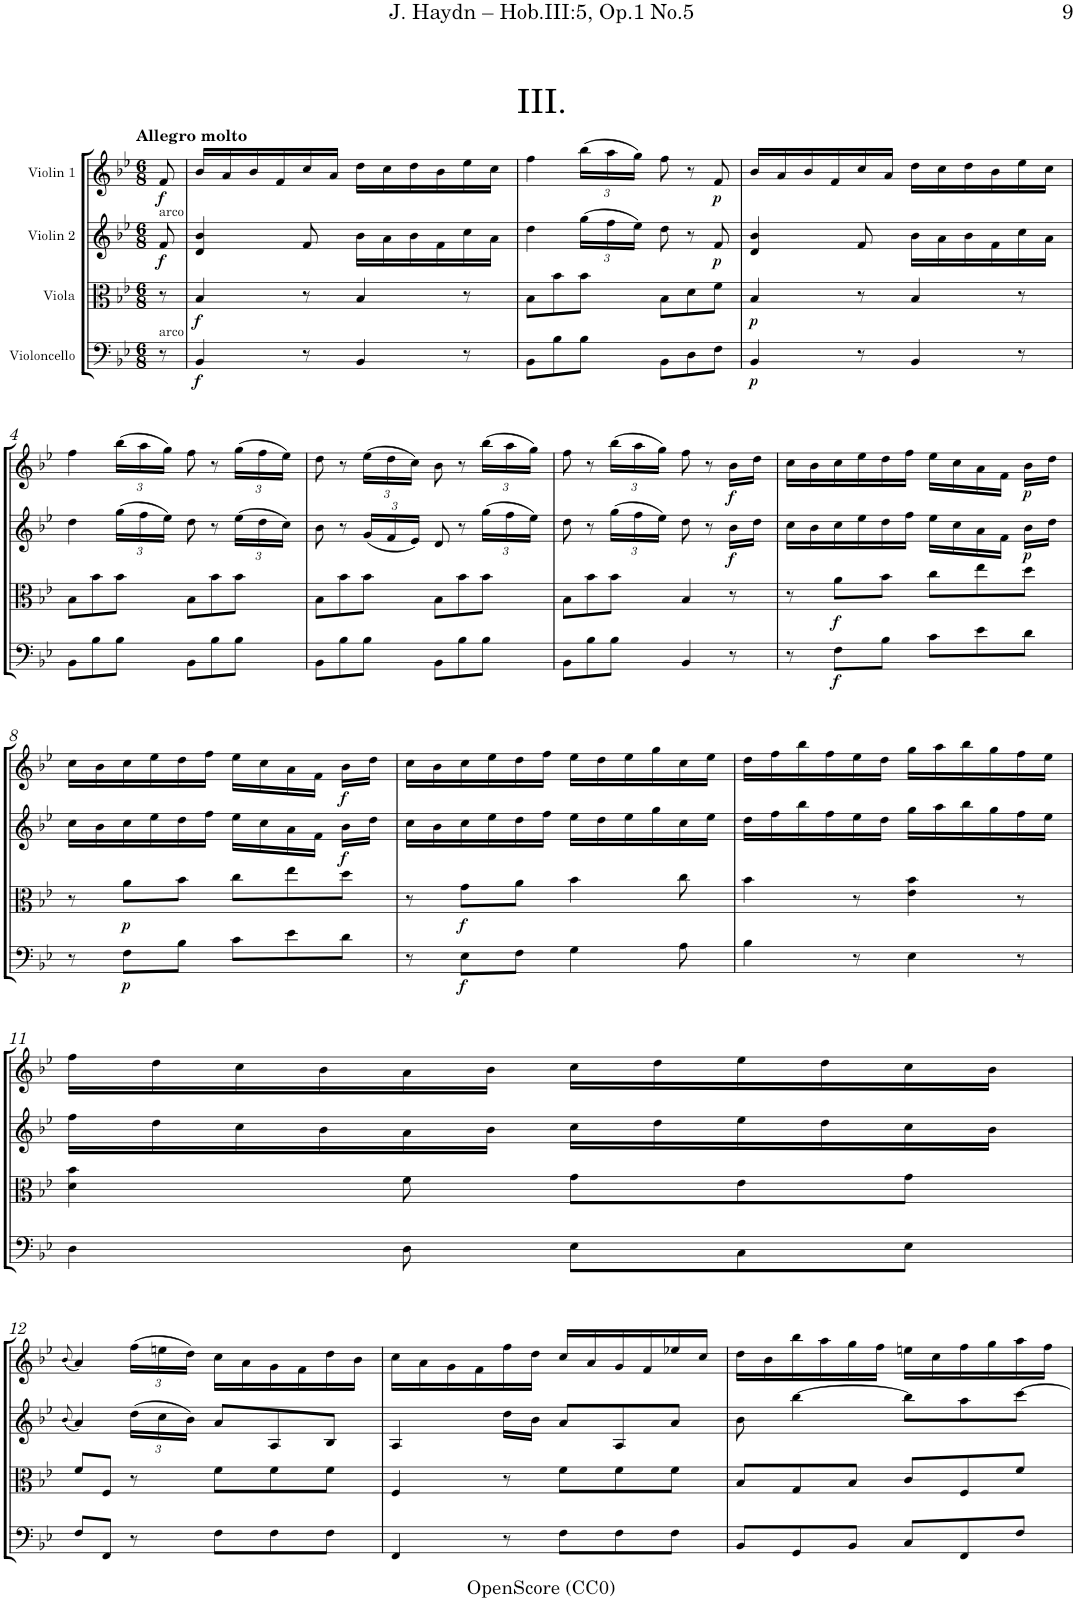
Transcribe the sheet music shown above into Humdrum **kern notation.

**kern	**dynam	**kern	**dynam	**kern	**dynam	**kern	**dynam
*part4	*part4	*part3	*part3	*part2	*part2	*part1	*part1
*staff4	*staff4	*staff3	*staff3	*staff2	*staff2	*staff1	*staff1
*I"Violoncello	*	*I"Viola	*	*I"Violin 2	*	*I"Violin 1	*
*I'Vc	*	*I'Vla	*	*I'Vln	*	*I'Vln	*
!!LO:PB:g=z
*clefF4	*	*clefC3	*	*clefG2	*	*clefG2	*
*k[b-e-]	*	*k[b-e-]	*	*k[b-e-]	*	*k[b-e-]	*
*M6/8	*	*M6/8	*	*M6/8	*	*M6/8	*
=	=	=	=	=	=	=	=
!	!	!	!	!	!	!LO:TX:a:t=III.	!
!	!	!	!	!	!	!LO:TX:a:B:t=Allegro molto	!
!	!	!	!	!LO:TX:a:t=arco	!	!	!
!LO:TX:a:t=arco	!	!	!	!	!	!	!
!	!	!	!	!	!LO:DY:b	!	!LO:DY:b
8r	.	8r	.	8f/	f	8f/	f
=1	=1	=1	=1	=1	=1	=1	=1
!	!LO:DY:b	!	!LO:DY:b	!	!	!	!
4BB-/	f	4B-/	f	4d/ 4b-/	.	16b-/LL	.
.	.	.	.	.	.	16a/	.
.	.	.	.	.	.	16b-/	.
.	.	.	.	.	.	16f/	.
8r	.	8r	.	8f/	.	16cc/	.
.	.	.	.	.	.	16a/JJ	.
4BB-/	.	4B-/	.	16b-\LL	.	16dd\LL	.
.	.	.	.	16a\	.	16cc\	.
.	.	.	.	16b-\	.	16dd\	.
.	.	.	.	16f\	.	16b-\	.
8r	.	8r	.	16cc\	.	16ee-\	.
.	.	.	.	16a\JJ	.	16cc\JJ	.
=2	=2	=2	=2	=2	=2	=2	=2
8BB-\L	.	8B-\L	.	4dd\	.	4ff\	.
8B-\	.	8b-\	.	.	.	.	.
*	*	*	*	*Xbrackettup	*	*Xbrackettup	*
8B-\J	.	8b-\J	.	(24gg\LL	.	(24bb-\LL	.
.	.	.	.	24ff\	.	24aa\	.
.	.	.	.	24ee-\JJ)	.	24gg\JJ)	.
8BB-\L	.	8B-\L	.	8dd\	.	8ff\	.
8D\	.	8d\	.	8r	.	8r	.
!	!	!	!	!	!LO:DY:b	!	!LO:DY:b
8F\J	.	8f\J	.	8f/	p	8f/	p
=3	=3	=3	=3	=3	=3	=3	=3
!	!LO:DY:b	!	!LO:DY:b	!	!	!	!
4BB-/	p	4B-/	p	4d/ 4b-/	.	16b-/LL	.
.	.	.	.	.	.	16a/	.
.	.	.	.	.	.	16b-/	.
.	.	.	.	.	.	16f/	.
8r	.	8r	.	8f/	.	16cc/	.
.	.	.	.	.	.	16a/JJ	.
4BB-/	.	4B-/	.	16b-\LL	.	16dd\LL	.
.	.	.	.	16a\	.	16cc\	.
.	.	.	.	16b-\	.	16dd\	.
.	.	.	.	16f\	.	16b-\	.
8r	.	8r	.	16cc\	.	16ee-\	.
.	.	.	.	16a\JJ	.	16cc\JJ	.
!!LO:LB:g=z
=4	=4	=4	=4	=4	=4	=4	=4
8BB-\L	.	8B-\L	.	4dd\	.	4ff\	.
8B-\	.	8b-\	.	.	.	.	.
8B-\J	.	8b-\J	.	(24gg\LL	.	(24bb-\LL	.
.	.	.	.	24ff\	.	24aa\	.
.	.	.	.	24ee-\JJ)	.	24gg\JJ)	.
8BB-\L	.	8B-\L	.	8dd\	.	8ff\	.
8B-\	.	8b-\	.	8r	.	8r	.
8B-\J	.	8b-\J	.	(24ee-\LL	.	(24gg\LL	.
.	.	.	.	24dd\	.	24ff\	.
.	.	.	.	24cc\JJ)	.	24ee-\JJ)	.
=5	=5	=5	=5	=5	=5	=5	=5
8BB-\L	.	8B-\L	.	8b-\	.	8dd\	.
8B-\	.	8b-\	.	8r	.	8r	.
8B-\J	.	8b-\J	.	(24g/LL	.	(24ee-\LL	.
.	.	.	.	24f/	.	24dd\	.
.	.	.	.	24e-/JJ)	.	24cc\JJ)	.
8BB-\L	.	8B-\L	.	8d/	.	8b-\	.
8B-\	.	8b-\	.	8r	.	8r	.
8B-\J	.	8b-\J	.	(24gg\LL	.	(24bb-\LL	.
.	.	.	.	24ff\	.	24aa\	.
.	.	.	.	24ee-\JJ)	.	24gg\JJ)	.
=6	=6	=6	=6	=6	=6	=6	=6
8BB-\L	.	8B-\L	.	8dd\	.	8ff\	.
8B-\	.	8b-\	.	8r	.	8r	.
8B-\J	.	8b-\J	.	(24gg\LL	.	(24bb-\LL	.
.	.	.	.	24ff\	.	24aa\	.
.	.	.	.	24ee-\JJ)	.	24gg\JJ)	.
4BB-/	.	4B-/	.	8dd\	.	8ff\	.
.	.	.	.	8r	.	8r	.
!	!	!	!	!	!LO:DY:b	!	!LO:DY:b
8r	.	8r	.	16b-\LL	f	16b-\LL	f
.	.	.	.	16dd\JJ	.	16dd\JJ	.
=7	=7	=7	=7	=7	=7	=7	=7
8r	.	8r	.	16cc\LL	.	16cc\LL	.
.	.	.	.	16b-\	.	16b-\	.
!	!LO:DY:b	!	!LO:DY:b	!	!	!	!
8F\L	f	8a\L	f	16cc\	.	16cc\	.
.	.	.	.	16ee-\	.	16ee-\	.
8B-\J	.	8b-\J	.	16dd\	.	16dd\	.
.	.	.	.	16ff\JJ	.	16ff\JJ	.
8c\L	.	8cc\L	.	16ee-\LL	.	16ee-\LL	.
.	.	.	.	16cc\	.	16cc\	.
8e-\	.	8ee-\	.	16a\	.	16a\	.
.	.	.	.	16f\JJ	.	16f\JJ	.
!	!	!	!	!	!LO:DY:b	!	!LO:DY:b
8d\J	.	8dd\J	.	16b-\LL	p	16b-\LL	p
.	.	.	.	16dd\JJ	.	16dd\JJ	.
!!LO:LB:g=z
=8	=8	=8	=8	=8	=8	=8	=8
8r	.	8r	.	16cc\LL	.	16cc\LL	.
.	.	.	.	16b-\	.	16b-\	.
!	!LO:DY:b	!	!LO:DY:b	!	!	!	!
8F\L	p	8a\L	p	16cc\	.	16cc\	.
.	.	.	.	16ee-\	.	16ee-\	.
8B-\J	.	8b-\J	.	16dd\	.	16dd\	.
.	.	.	.	16ff\JJ	.	16ff\JJ	.
8c\L	.	8cc\L	.	16ee-\LL	.	16ee-\LL	.
.	.	.	.	16cc\	.	16cc\	.
8e-\	.	8ee-\	.	16a\	.	16a\	.
.	.	.	.	16f\JJ	.	16f\JJ	.
!	!	!	!	!	!LO:DY:b	!	!LO:DY:b
8d\J	.	8dd\J	.	16b-\LL	f	16b-\LL	f
.	.	.	.	16dd\JJ	.	16dd\JJ	.
=9	=9	=9	=9	=9	=9	=9	=9
8r	.	8r	.	16cc\LL	.	16cc\LL	.
.	.	.	.	16b-\	.	16b-\	.
!	!LO:DY:b	!	!LO:DY:b	!	!	!	!
8E-\L	f	8g\L	f	16cc\	.	16cc\	.
.	.	.	.	16ee-\	.	16ee-\	.
8F\J	.	8a\J	.	16dd\	.	16dd\	.
.	.	.	.	16ff\JJ	.	16ff\JJ	.
4G\	.	4b-\	.	16ee-\LL	.	16ee-\LL	.
.	.	.	.	16dd\	.	16dd\	.
.	.	.	.	16ee-\	.	16ee-\	.
.	.	.	.	16gg\	.	16gg\	.
8A\	.	8cc\	.	16cc\	.	16cc\	.
.	.	.	.	16ee-\JJ	.	16ee-\JJ	.
=10	=10	=10	=10	=10	=10	=10	=10
4B-\	.	4b-\	.	16dd\LL	.	16dd\LL	.
.	.	.	.	16ff\	.	16ff\	.
.	.	.	.	16bb-\	.	16bb-\	.
.	.	.	.	16ff\	.	16ff\	.
8r	.	8r	.	16ee-\	.	16ee-\	.
.	.	.	.	16dd\JJ	.	16dd\JJ	.
4E-\	.	4e-\ 4b-\	.	16gg\LL	.	16gg\LL	.
.	.	.	.	16aa\	.	16aa\	.
.	.	.	.	16bb-\	.	16bb-\	.
.	.	.	.	16gg\	.	16gg\	.
8r	.	8r	.	16ff\	.	16ff\	.
.	.	.	.	16ee-\JJ	.	16ee-\JJ	.
!!LO:LB:g=z
=11	=11	=11	=11	=11	=11	=11	=11
4D\	.	4d\ 4b-\	.	16ff\LL	.	16ff\LL	.
.	.	.	.	16dd\	.	16dd\	.
.	.	.	.	16cc\	.	16cc\	.
.	.	.	.	16b-\	.	16b-\	.
8D\	.	8f\	.	16a\	.	16a\	.
.	.	.	.	16b-\JJ	.	16b-\JJ	.
8E-\L	.	8g\L	.	16cc\LL	.	16cc\LL	.
.	.	.	.	16dd\	.	16dd\	.
8C\	.	8e-\	.	16ee-\	.	16ee-\	.
.	.	.	.	16dd\	.	16dd\	.
8E-\J	.	8g\J	.	16cc\	.	16cc\	.
.	.	.	.	16b-\JJ	.	16b-\JJ	.
!!LO:LB:g=z
=12	=12	=12	=12	=12	=12	=12	=12
.	.	.	.	(8qb-/	.	(8qb-/	.
8F/L	.	8f/L	.	4a/)	.	4a/)	.
8FF/J	.	8F/J	.	.	.	.	.
8r	.	8r	.	(24dd\LL	.	(24ff\LL	.
.	.	.	.	24cc\	.	24een\	.
.	.	.	.	24b-\JJ)	.	24dd\JJ)	.
8F\L	.	8f\L	.	8a/L	.	16cc\LL	.
.	.	.	.	.	.	16a\	.
8F\	.	8f\	.	8A/	.	16g\	.
.	.	.	.	.	.	16f\	.
8F\J	.	8f\J	.	8B-/J	.	16dd\	.
.	.	.	.	.	.	16b-\JJ	.
=13	=13	=13	=13	=13	=13	=13	=13
4FF/	.	4F/	.	4A/	.	16cc\LL	.
.	.	.	.	.	.	16a\	.
.	.	.	.	.	.	16g\	.
.	.	.	.	.	.	16f\	.
8r	.	8r	.	16dd\LL	.	16ff\	.
.	.	.	.	16b-\JJ	.	16dd\JJ	.
8F\L	.	8f\L	.	8a/L	.	16cc/LL	.
.	.	.	.	.	.	16a/	.
8F\	.	8f\	.	8A/	.	16g/	.
.	.	.	.	.	.	16f/	.
8F\J	.	8f\J	.	8a/J	.	16ee-X/	.
.	.	.	.	.	.	16cc/JJ	.
=14	=14	=14	=14	=14	=14	=14	=14
8BB-/L	.	8B-/L	.	8b-\	.	16dd\LL	.
.	.	.	.	.	.	16b-\	.
8GG/	.	8G/	.	[4bb-\	.	16bb-\	.
.	.	.	.	.	.	16aa\	.
8BB-/J	.	8B-/J	.	.	.	16gg\	.
.	.	.	.	.	.	16ff\JJ	.
8C/L	.	8c/L	.	8bb-\L]	.	16een\LL	.
.	.	.	.	.	.	16cc\	.
8FF/	.	8F/	.	8aa\	.	16ff\	.
.	.	.	.	.	.	16gg\	.
8F/J	.	8f/J	.	[8ccc\J	.	16aa\	.
.	.	.	.	.	.	16ff\JJ	.
=	=	=	=	=	=	=	=
*-	*-	*-	*-	*-	*-	*-	*-
